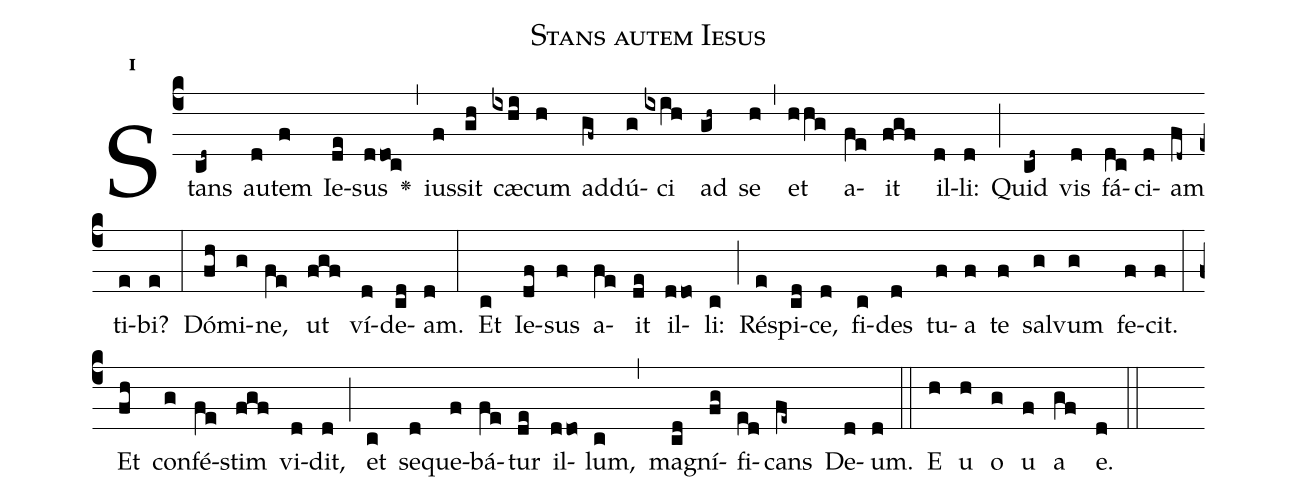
name:Stans autem Iesus;
office-part:Antiphona;
mode:1;
%%
initial-style: 1;
name: Stans autem Iesus;
book: Antiphonae & Responsoria/Tomus IV, p. 122;
occasion: Dominica XXX per Annum;
office-part: Vesperae Ant Mb;
annotation: 1d;
centering-scheme: english;
font: OFLSortsMillGoudy;
height: 11;
width: 4.5;
%%
(c4)Stans(cd~) au(d)tem(f) Ie(de)sus(ddoc) <v>\greheightstar</v>(,) ius(f)sit(gh) cæ(ixhi)cum(h) ad(gf~)dú(g)ci(ixih) ad(gh~) se(h) (,) et(hhg) a(fe)it(fgf) il(d)li:(d) (;) Quid(cd~) vis(d) fá(dc)ci(d)am(fd~) ti(e)bi?(e)  -(:) Dó(fh)mi(g)ne,(fe) ut(fgf) ví(d)de(cd)am.(d) (:) Et(c) Ie(df)sus(f) a(fe)it(de) il(ddo)li:(c) (;) Ré(e)spi(cd)ce,(d) fi(c)des(d) tu(f)a(f) te(f) sal(g)vum(g) fe(f)cit.(f) (:) Et(fh) con(g)fé(fe)stim(fgf) vi(d)dit,(d) (;) et(c) se(d)que(f)bá(fe)tur(de) il(ddo)lum,(c) (,) ma(cd)gní(fg)fi(ed)cans(fe~) De(d)um.(d) (::) E(h) u(h) o(g) u(f) a(gf) e.(d) (::)
